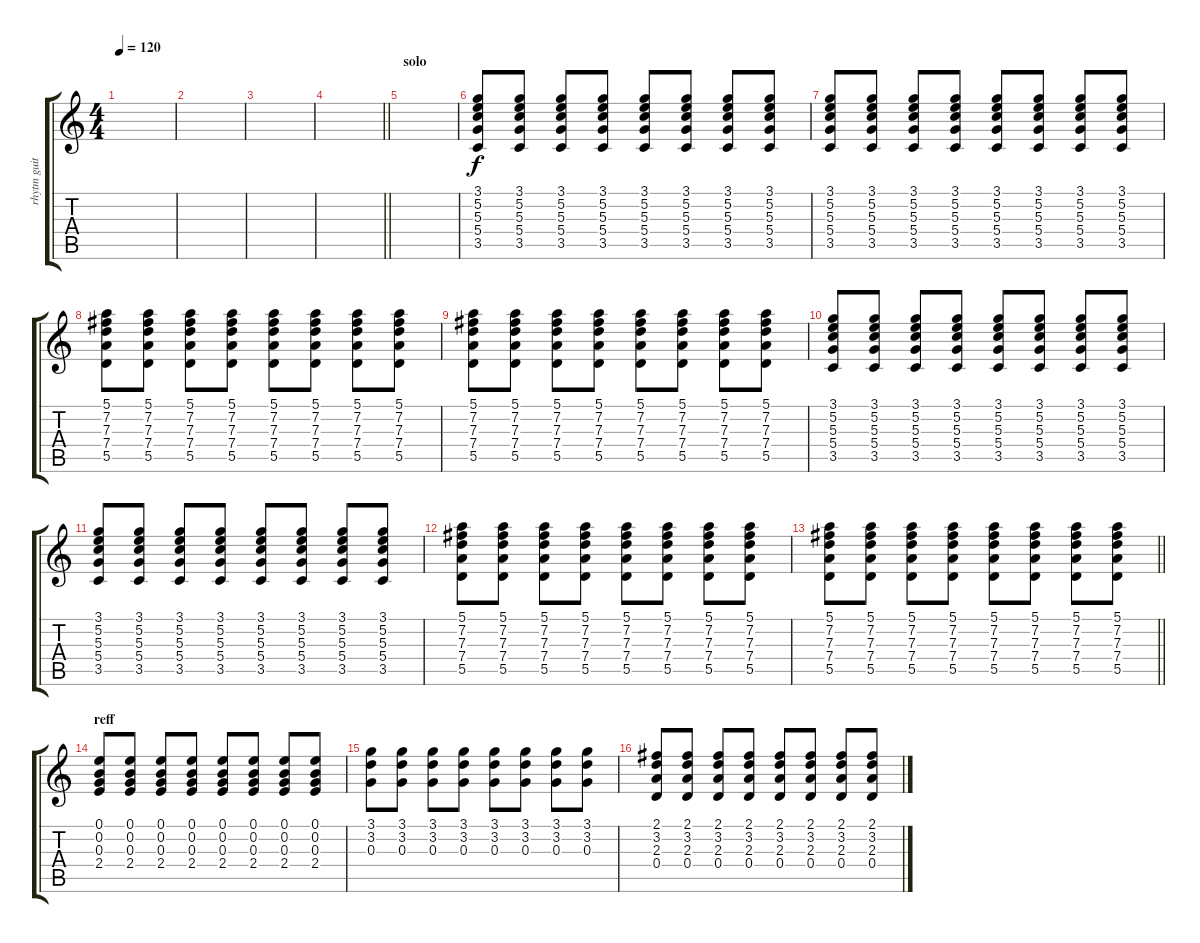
\track ("rhytm guitar (Uki)" "rhytm guit") {instrument distortionguitar}
\staff {score tabs}
\tuning (E4 B3 G3 D3 A2 E2) {hide}
\ts (4 4)
\tempo 120
\clef g2
\ks c
|
|
|
\barLineRight lightlight
|
\section ("" "solo")
|
(3.1 5.2 5.3 5.4 3.5).8 (3.1 5.2 5.3 5.4 3.5).8 (3.1 5.2 5.3 5.4 3.5).8 (3.1 5.2 5.3 5.4 3.5).8 (3.1 5.2 5.3 5.4 3.5).8 (3.1 5.2 5.3 5.4 3.5).8 (3.1 5.2 5.3 5.4 3.5).8 (3.1 5.2 5.3 5.4 3.5).8 |
(3.1 5.2 5.3 5.4 3.5).8 (3.1 5.2 5.3 5.4 3.5).8 (3.1 5.2 5.3 5.4 3.5).8 (3.1 5.2 5.3 5.4 3.5).8 (3.1 5.2 5.3 5.4 3.5).8 (3.1 5.2 5.3 5.4 3.5).8 (3.1 5.2 5.3 5.4 3.5).8 (3.1 5.2 5.3 5.4 3.5).8 |
(5.1 7.2 7.3 7.4 5.5).8 (5.1 7.2 7.3 7.4 5.5).8 (5.1 7.2 7.3 7.4 5.5).8 (5.1 7.2 7.3 7.4 5.5).8 (5.1 7.2 7.3 7.4 5.5).8 (5.1 7.2 7.3 7.4 5.5).8 (5.1 7.2 7.3 7.4 5.5).8 (5.1 7.2 7.3 7.4 5.5).8 |
(5.1 7.2 7.3 7.4 5.5).8 (5.1 7.2 7.3 7.4 5.5).8 (5.1 7.2 7.3 7.4 5.5).8 (5.1 7.2 7.3 7.4 5.5).8 (5.1 7.2 7.3 7.4 5.5).8 (5.1 7.2 7.3 7.4 5.5).8 (5.1 7.2 7.3 7.4 5.5).8 (5.1 7.2 7.3 7.4 5.5).8 |
(3.1 5.2 5.3 5.4 3.5).8 (3.1 5.2 5.3 5.4 3.5).8 (3.1 5.2 5.3 5.4 3.5).8 (3.1 5.2 5.3 5.4 3.5).8 (3.1 5.2 5.3 5.4 3.5).8 (3.1 5.2 5.3 5.4 3.5).8 (3.1 5.2 5.3 5.4 3.5).8 (3.1 5.2 5.3 5.4 3.5).8 |
(3.1 5.2 5.3 5.4 3.5).8 (3.1 5.2 5.3 5.4 3.5).8 (3.1 5.2 5.3 5.4 3.5).8 (3.1 5.2 5.3 5.4 3.5).8 (3.1 5.2 5.3 5.4 3.5).8 (3.1 5.2 5.3 5.4 3.5).8 (3.1 5.2 5.3 5.4 3.5).8 (3.1 5.2 5.3 5.4 3.5).8 |
(5.1 7.2 7.3 7.4 5.5).8 (5.1 7.2 7.3 7.4 5.5).8 (5.1 7.2 7.3 7.4 5.5).8 (5.1 7.2 7.3 7.4 5.5).8 (5.1 7.2 7.3 7.4 5.5).8 (5.1 7.2 7.3 7.4 5.5).8 (5.1 7.2 7.3 7.4 5.5).8 (5.1 7.2 7.3 7.4 5.5).8 |
\barLineRight lightlight
(5.1 7.2 7.3 7.4 5.5).8 (5.1 7.2 7.3 7.4 5.5).8 (5.1 7.2 7.3 7.4 5.5).8 (5.1 7.2 7.3 7.4 5.5).8 (5.1 7.2 7.3 7.4 5.5).8 (5.1 7.2 7.3 7.4 5.5).8 (5.1 7.2 7.3 7.4 5.5).8 (5.1 7.2 7.3 7.4 5.5).8 |
\section ("" "reff")
(0.1 0.2 0.3 2.4).8 (0.1 0.2 0.3 2.4).8 (0.1 0.2 0.3 2.4).8 (0.1 0.2 0.3 2.4).8 (0.1 0.2 0.3 2.4).8 (0.1 0.2 0.3 2.4).8 (0.1 0.2 0.3 2.4).8 (0.1 0.2 0.3 2.4).8 |
(3.1 3.2 0.3).8 (3.1 3.2 0.3).8 (3.1 3.2 0.3).8 (3.1 3.2 0.3).8 (3.1 3.2 0.3).8 (3.1 3.2 0.3).8 (3.1 3.2 0.3).8 (3.1 3.2 0.3).8 |
(2.1 3.2 2.3 0.4).8 (2.1 3.2 2.3 0.4).8 (2.1 3.2 2.3 0.4).8 (2.1 3.2 2.3 0.4).8 (2.1 3.2 2.3 0.4).8 (2.1 3.2 2.3 0.4).8 (2.1 3.2 2.3 0.4).8 (2.1 3.2 2.3 0.4).8
